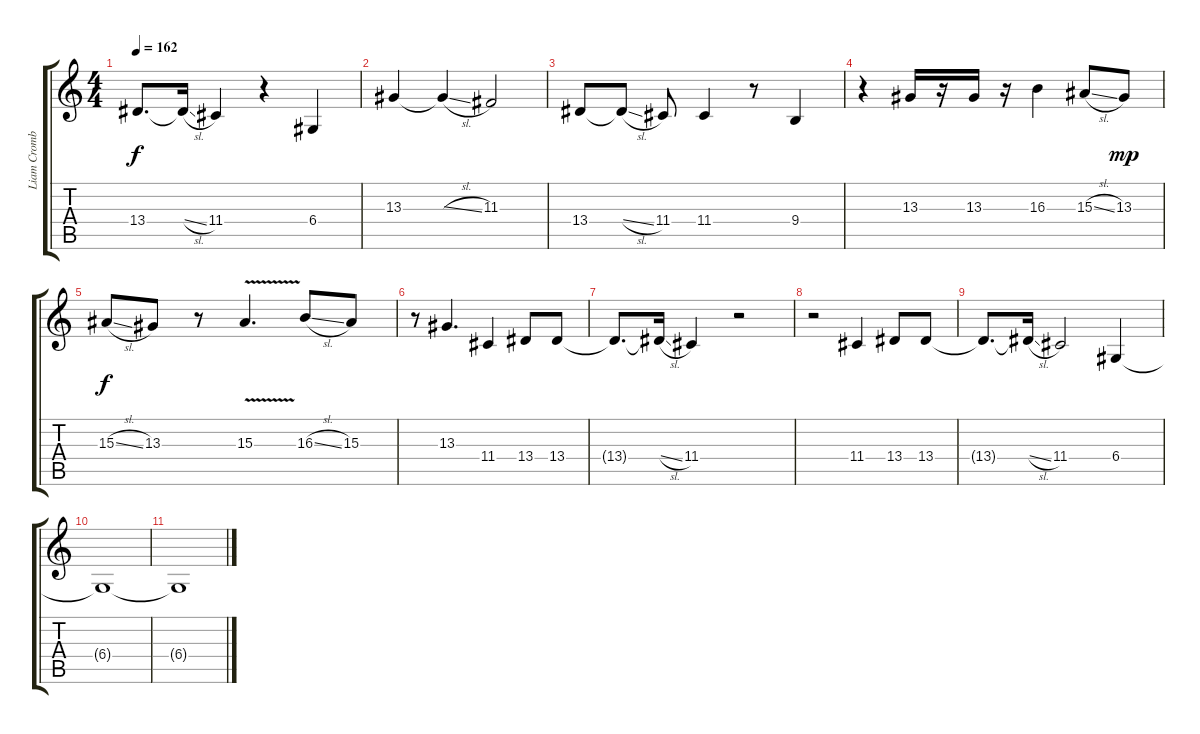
\track ("Liam Cromby (vocal)" "Liam Cromb") {instrument synthbrass2}
\staff {score tabs}
\tuning (E4 B3 G3 D3 A2 E2) {hide}
\ts (4 4)
\tempo 162
\clef g2
\ks c
13.4{t}.8{d dy f} 13.4{sl t}.16 11.4.4 r.4 6.4.4 |
13.3.4 13.3{sl t}.4 11.3.2 |
13.4.8 13.4{sl t}.8 11.4.8 11.4.4 r.8 9.4.4 |
r.4 13.3.16 r.16 13.3.16 r.16 16.3.4 15.3{sl}.8 13.3.8{dy mp} |
15.3{sl}.8{dy f} 13.3.8 r.8 15.3{v}.4{d} 16.3{sl}.8 15.3.8 |
r.8 13.3.4{d} 11.4.4 13.4.8 13.4.8 |
13.4{t}.8{d} 13.4{sl t}.16 11.4.4 r.2 |
r.2 11.4.4 13.4.8 13.4.8 |
13.4{t}.8{d} 13.4{sl t}.16 11.4.2 6.4.4 |
6.4{t}.1 |
6.4{t}.1
